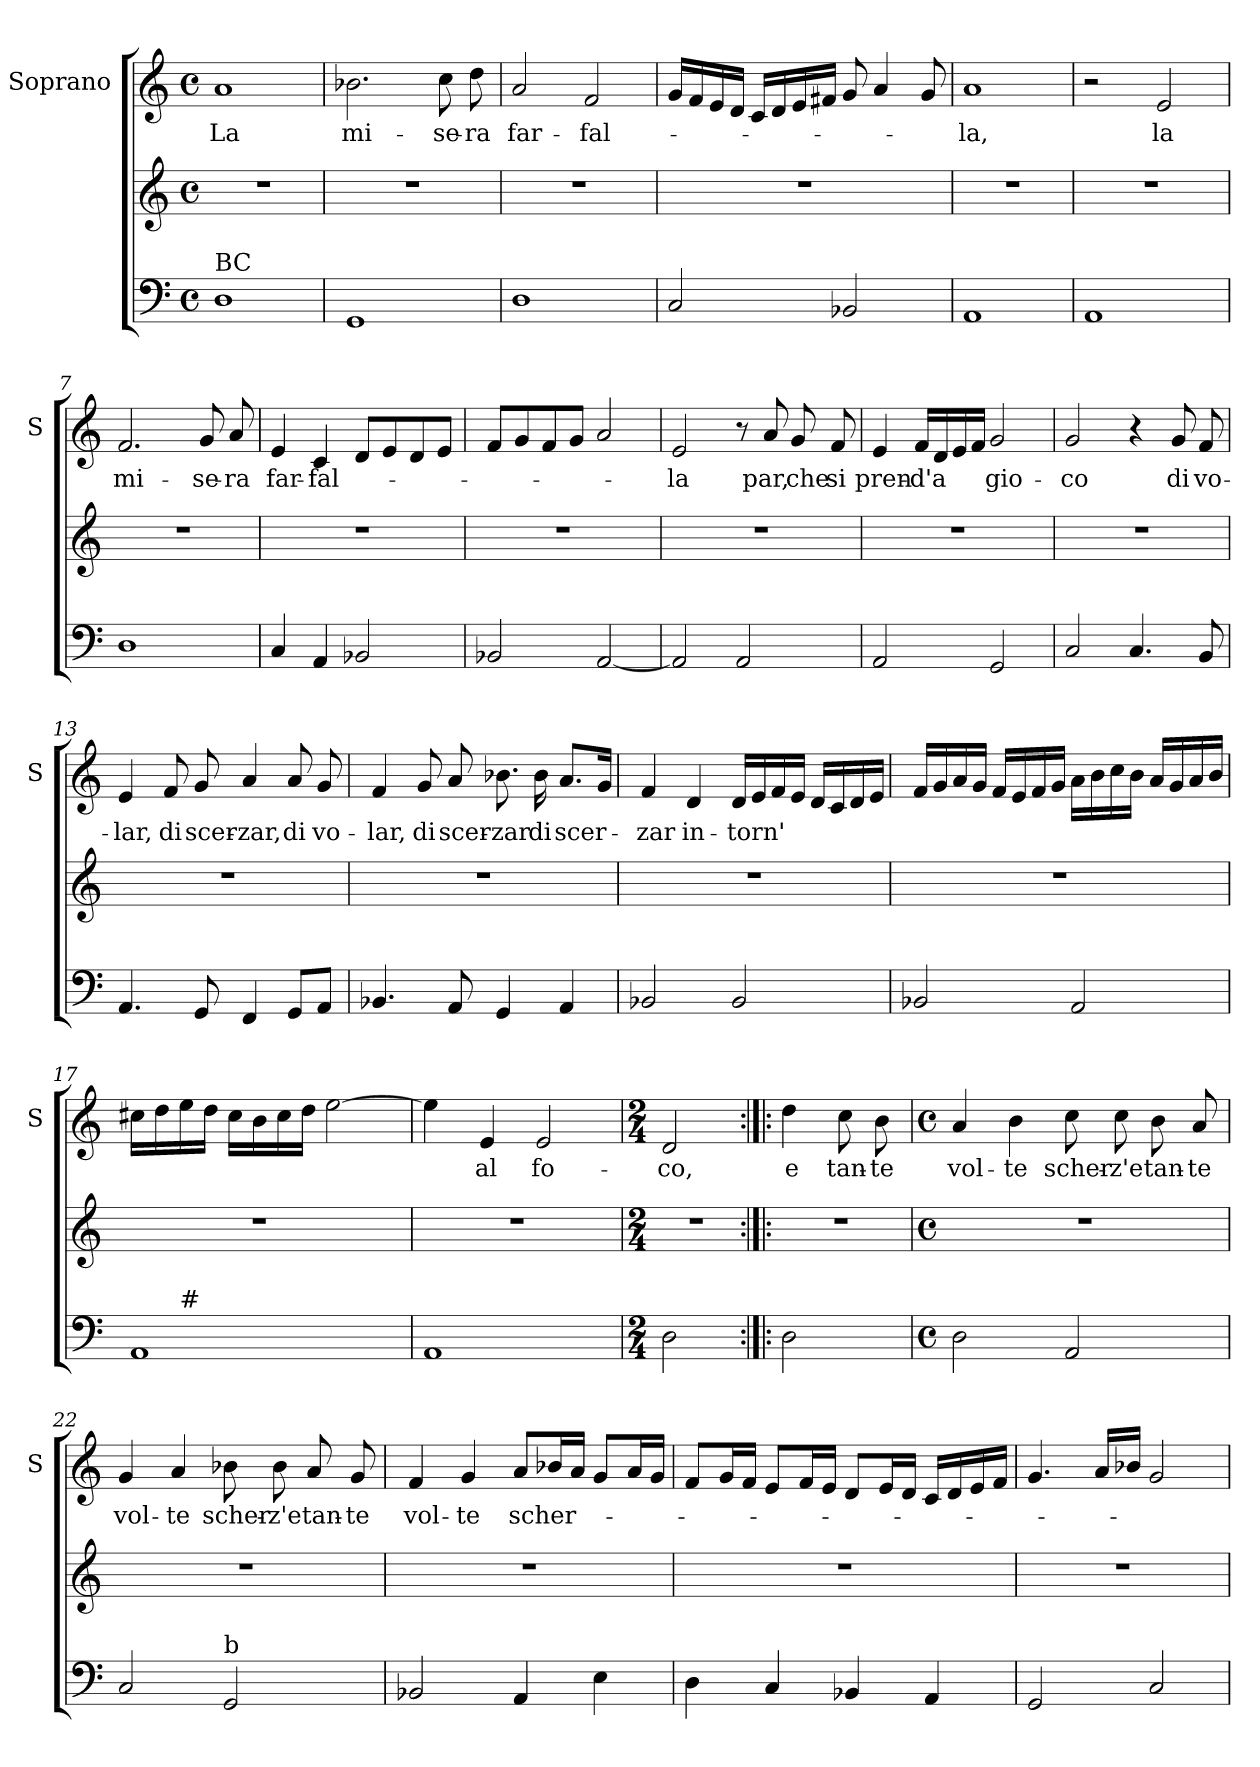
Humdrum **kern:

**kern	**kern	**kern	**text
*part2	*part2	*part1	*part1
*staff3	*staff2	*staff1	*staff1
*	*	*I"Soprano	*
*	*	*I'S	*
*clefF4	*clefG2	*clefG2	*
*k[]	*k[]	*k[]	*
*C:	*C:	*C:	*
*M4/4	*M4/4	*M4/4	*
*met(c)	*met(c)	*met(c)	*
=1	=1	=1	=1
!LO:TX:a:t=BC	!	!	!
!	!	!	!LO:LY:b
1D	1r	1a	La
=2	=2	=2	=2
!	!	!	!LO:LY:b
1GG	1r	2.b-X\	mi-
!	!	!	!LO:LY:b
.	.	8cc\	-se-
!	!	!	!LO:LY:b
.	.	8dd\	-ra
=3	=3	=3	=3
!	!	!	!LO:LY:b
1D	1r	2a/	far-
!	!	!	!LO:LY:b
.	.	2f/	-fal-
=4	=4	=4	=4
2C/	1r	16g/LL	.
.	.	16f/	.
.	.	16e/	.
.	.	16d/JJ	.
.	.	16c/LL	.
.	.	16d/	.
.	.	16e/	.
.	.	16f#X/JJ	.
2BB-X/	.	8g/	.
.	.	4a/	.
.	.	8g/	.
=5	=5	=5	=5
!	!	!	!LO:LY:b
1AA	1r	1a	-la,
!!LO:LB:g=z
=6	=6	=6	=6
1AA	1r	2r	.
!	!	!	!LO:LY:b
.	.	2e/	la
=7	=7	=7	=7
!	!	!	!LO:LY:b
1D	1r	2.f/	mi-
!	!	!	!LO:LY:b
.	.	8g/	-se-
!	!	!	!LO:LY:b
.	.	8a/	-ra
=8	=8	=8	=8
!	!	!	!LO:LY:b
4C/	1r	4e/	far-
!	!	!	!LO:LY:b
4AA/	.	4c/	-fal-
2BB-X/	.	8d/L	.
.	.	8e/	.
.	.	8d/	.
.	.	8e/J	.
=9	=9	=9	=9
2BB-X/	1r	8f/L	.
.	.	8g/	.
.	.	8f/	.
.	.	8g/J	.
[2AA/	.	2a/	.
=10	=10	=10	=10
!	!	!	!LO:LY:b
2AA/]	1r	2e/	-la
2AA/	.	8r	.
!	!	!	!LO:LY:b
.	.	8a/	par,
!	!	!	!LO:LY:b
.	.	8g/	che
!	!	!	!LO:LY:b
.	.	8f/	si
!!LO:LB:g=z
=11	=11	=11	=11
!	!	!	!LO:LY:b
2AA/	1r	4e/	pren-
!	!	!	!LO:LY:b
.	.	16f/LL	-d'a
.	.	16d/	.
.	.	16e/	.
.	.	16f/JJ	.
!	!	!	!LO:LY:b
2GG/	.	2g/	gio-
=12	=12	=12	=12
!	!	!	!LO:LY:b
2C/	1r	2g/	-co
4.C/	.	4r	.
!	!	!	!LO:LY:b
.	.	8g/	di
!	!	!	!LO:LY:b
8BB/	.	8f/	vo-
=13	=13	=13	=13
!	!	!	!LO:LY:b
4.AA/	1r	4e/	-lar,
!	!	!	!LO:LY:b
.	.	8f/	di
!	!	!	!LO:LY:b
8GG/	.	8g/	scer-
!	!	!	!LO:LY:b
4FF/	.	4a/	-zar,
!	!	!	!LO:LY:b
8GG/L	.	8a/	di
!	!	!	!LO:LY:b
8AA/J	.	8g/	vo-
=14	=14	=14	=14
!	!	!	!LO:LY:b
4.BB-X/	1r	4f/	-lar,
!	!	!	!LO:LY:b
.	.	8g/	di
!	!	!	!LO:LY:b
8AA/	.	8a/	scer-
!	!	!	!LO:LY:b
4GG/	.	8.b-X\	-zar
!	!	!	!LO:LY:b
.	.	16b-\	di
!	!	!	!LO:LY:b
4AA/	.	8.a/L	scer-
.	.	16g/Jk	.
=15	=15	=15	=15
!	!	!	!LO:LY:b
2BB-X/	1r	4f/	-zar
!	!	!	!LO:LY:b
.	.	4d/	in-
!	!	!	!LO:LY:b
2BB-/	.	16d/LL	-torn'
.	.	16e/	.
.	.	16f/	.
.	.	16e/JJ	.
.	.	16d/LL	.
.	.	16c/	.
.	.	16d/	.
.	.	16e/JJ	.
!!LO:PB:g=z
=16	=16	=16	=16
2BB-X/	1r	16f/LL	.
.	.	16g/	.
.	.	16a/	.
.	.	16g/JJ	.
.	.	16f/LL	.
.	.	16e/	.
.	.	16f/	.
.	.	16g/JJ	.
2AA/	.	16a\LL	.
.	.	16b\	.
.	.	16cc\	.
.	.	16b\JJ	.
.	.	16a/LL	.
.	.	16g/	.
.	.	16a/	.
.	.	16b/JJ	.
=17	=17	=17	=17
*^	*	*	*
1AA	8ryy	1r	16cc#X\LL	.
.	.	.	16dd\	.
!	!LO:TX:a:t=#	!	!	!
.	2..ryy	.	16ee\	.
.	.	.	16dd\JJ	.
.	.	.	16cc#\LL	.
.	.	.	16b\	.
.	.	.	16cc#\	.
.	.	.	16dd\JJ	.
.	.	.	[2ee\	.
=18	=18	=18	=18	=18
!LO:TX:a:t=#	!	!	!	!
*v	*v	*	*	*
1AA	1r	4ee\]	.
!	!	!	!LO:LY:b
.	.	4e/	al
!	!	!	!LO:LY:b
.	.	2e/	fo-
=19	=19	=19	=19
*M2/4	*M2/4	*M2/4	*
!	!	!	!LO:LY:b
2D\	2r	2d/	-co,
!!LO:LB:g=z
=20:|!|:	=20:|!|:	=20:|!|:	=20:|!|:
!	!	!	!LO:LY:b
2D\	2r	4dd\	e
!	!	!	!LO:LY:b
.	.	8cc\	tan-
!	!	!	!LO:LY:b
.	.	8b\	-te
=21	=21	=21	=21
*M4/4	*M4/4	*M4/4	*
*met(c)	*met(c)	*met(c)	*
!	!	!	!LO:LY:b
2D\	1r	4a/	vol-
!	!	!	!LO:LY:b
.	.	4b\	-te
!	!	!	!LO:LY:b
2AA/	.	8cc\	scher-
!	!	!	!LO:LY:b
.	.	8cc\	-z'e
!	!	!	!LO:LY:b
.	.	8b\	tan-
!	!	!	!LO:LY:b
.	.	8a/	-te
=22	=22	=22	=22
!	!	!	!LO:LY:b
2C/	1r	4g/	vol-
!	!	!	!LO:LY:b
.	.	4a/	-te
!LO:TX:a:t=b	!	!	!
!	!	!	!LO:LY:b
2GG/	.	8b-X\	scher-
!	!	!	!LO:LY:b
.	.	8b-\	-z'e
!	!	!	!LO:LY:b
.	.	8a/	tan-
!	!	!	!LO:LY:b
.	.	8g/	-te
=23	=23	=23	=23
!	!	!	!LO:LY:b
2BB-X/	1r	4f/	vol-
!	!	!	!LO:LY:b
.	.	4g/	-te
!	!	!	!LO:LY:b
4AA/	.	8a/L	scher-
.	.	16b-X/L	.
.	.	16a/JJ	.
4E\	.	8g/L	.
.	.	16a/L	.
.	.	16g/JJ	.
=24	=24	=24	=24
4D\	1r	8f/L	.
.	.	16g/L	.
.	.	16f/JJ	.
4C/	.	8e/L	.
.	.	16f/L	.
.	.	16e/JJ	.
4BB-X/	.	8d/L	.
.	.	16e/L	.
.	.	16d/JJ	.
4AA/	.	16c/LL	.
.	.	16d/	.
.	.	16e/	.
.	.	16f/JJ	.
!!LO:LB:g=z
=25	=25	=25	=25
2GG/	1r	4.g/	.
.	.	16a/LL	.
.	.	16b-X/JJ	.
2C/	.	2g/	.
=	=	=	=
*-	*-	*-	*-
